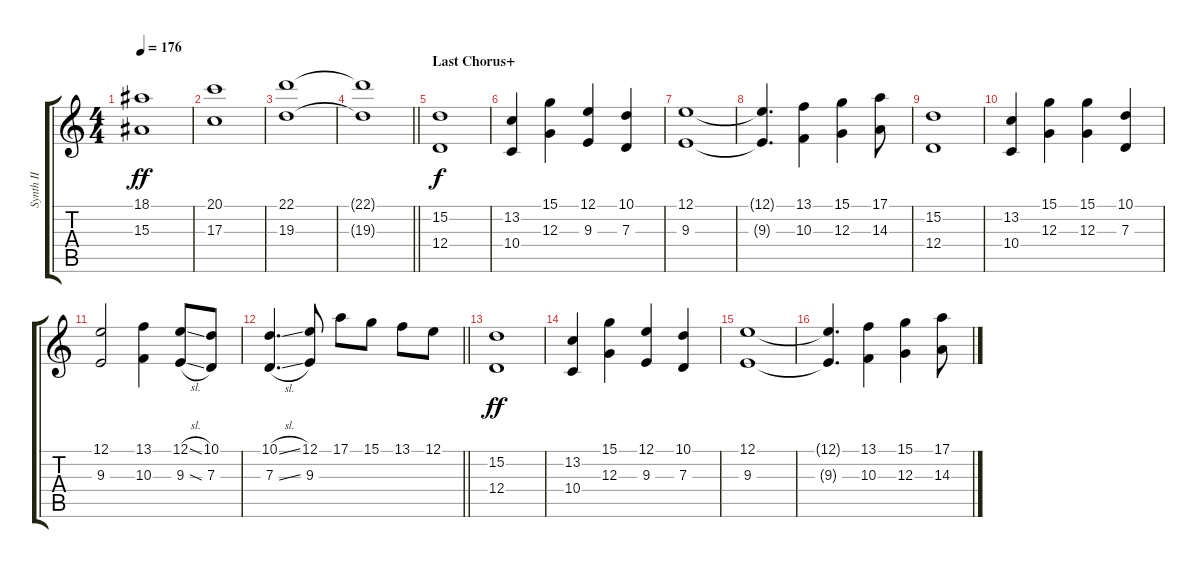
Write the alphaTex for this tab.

\track ("Synth II" "Synth II") {instrument stringensemble1}
\staff {score tabs}
\tuning (E4 B3 G3 D3 A2 E2) {hide}
\ts (4 4)
\tempo 176
\clef g2
\ks c
(18.1 15.3).1{dy ff} |
(20.1 17.3).1 |
(22.1 19.3).1 |
\barLineRight lightlight
(22.1{t} 19.3{t}).1 |
\section ("" "Last Chorus+")
(15.2 12.4).1{dy f volume 12 instrument stringensemble1} |
(13.2 10.4).4 (15.1 12.3).4 (12.1 9.3).4 (10.1 7.3).4 |
(12.1 9.3).1 |
(12.1{t} 9.3{t}).4{d} (13.1 10.3).4 (15.1 12.3).4 (17.1 14.3).8 |
(15.2 12.4).1 |
(13.2 10.4).4 (15.1 12.3).4 (15.1 12.3).4 (10.1 7.3).4 |
(12.1 9.3).2 (13.1 10.3).4 (12.1{sl} 9.3{sl}).8 (10.1 7.3).8 |
\barLineRight lightlight
(10.1{sl} 7.3{sl}).4{d} (12.1 9.3).8 17.1.8 15.1.8 13.1.8 12.1.8 |
(15.2 12.4).1{dy ff} |
(13.2 10.4).4 (15.1 12.3).4 (12.1 9.3).4 (10.1 7.3).4 |
(12.1 9.3).1 |
(12.1{t} 9.3{t}).4{d} (13.1 10.3).4 (15.1 12.3).4 (17.1 14.3).8
